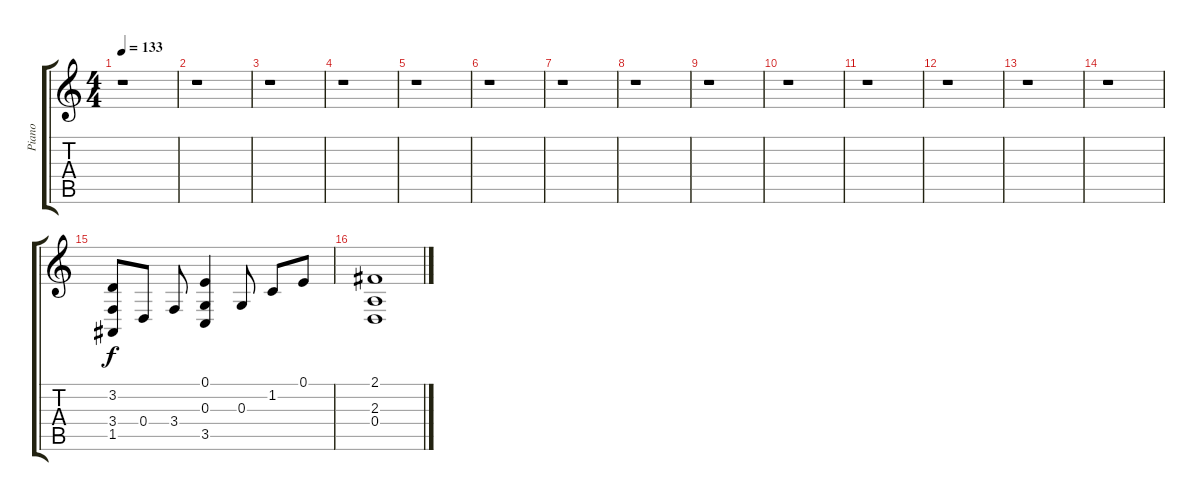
\track ("Piano" "Piano") {instrument acousticgrandpiano}
\staff {score tabs}
\tuning (E4 B3 G3 D3 A2 E2) {hide}
\ts (4 4)
\tempo 133
\clef g2
\ks c
r.1{dy f} |
r.1 |
r.1 |
r.1 |
r.1 |
r.1 |
r.1 |
r.1 |
r.1 |
r.1 |
r.1 |
r.1 |
r.1 |
r.1 |
(3.2 3.4 1.5).8 0.4.8 3.4.8 (0.1 0.3 3.5).4 0.3.8 1.2.8 0.1.8 |
(2.1 2.3 0.4).1
